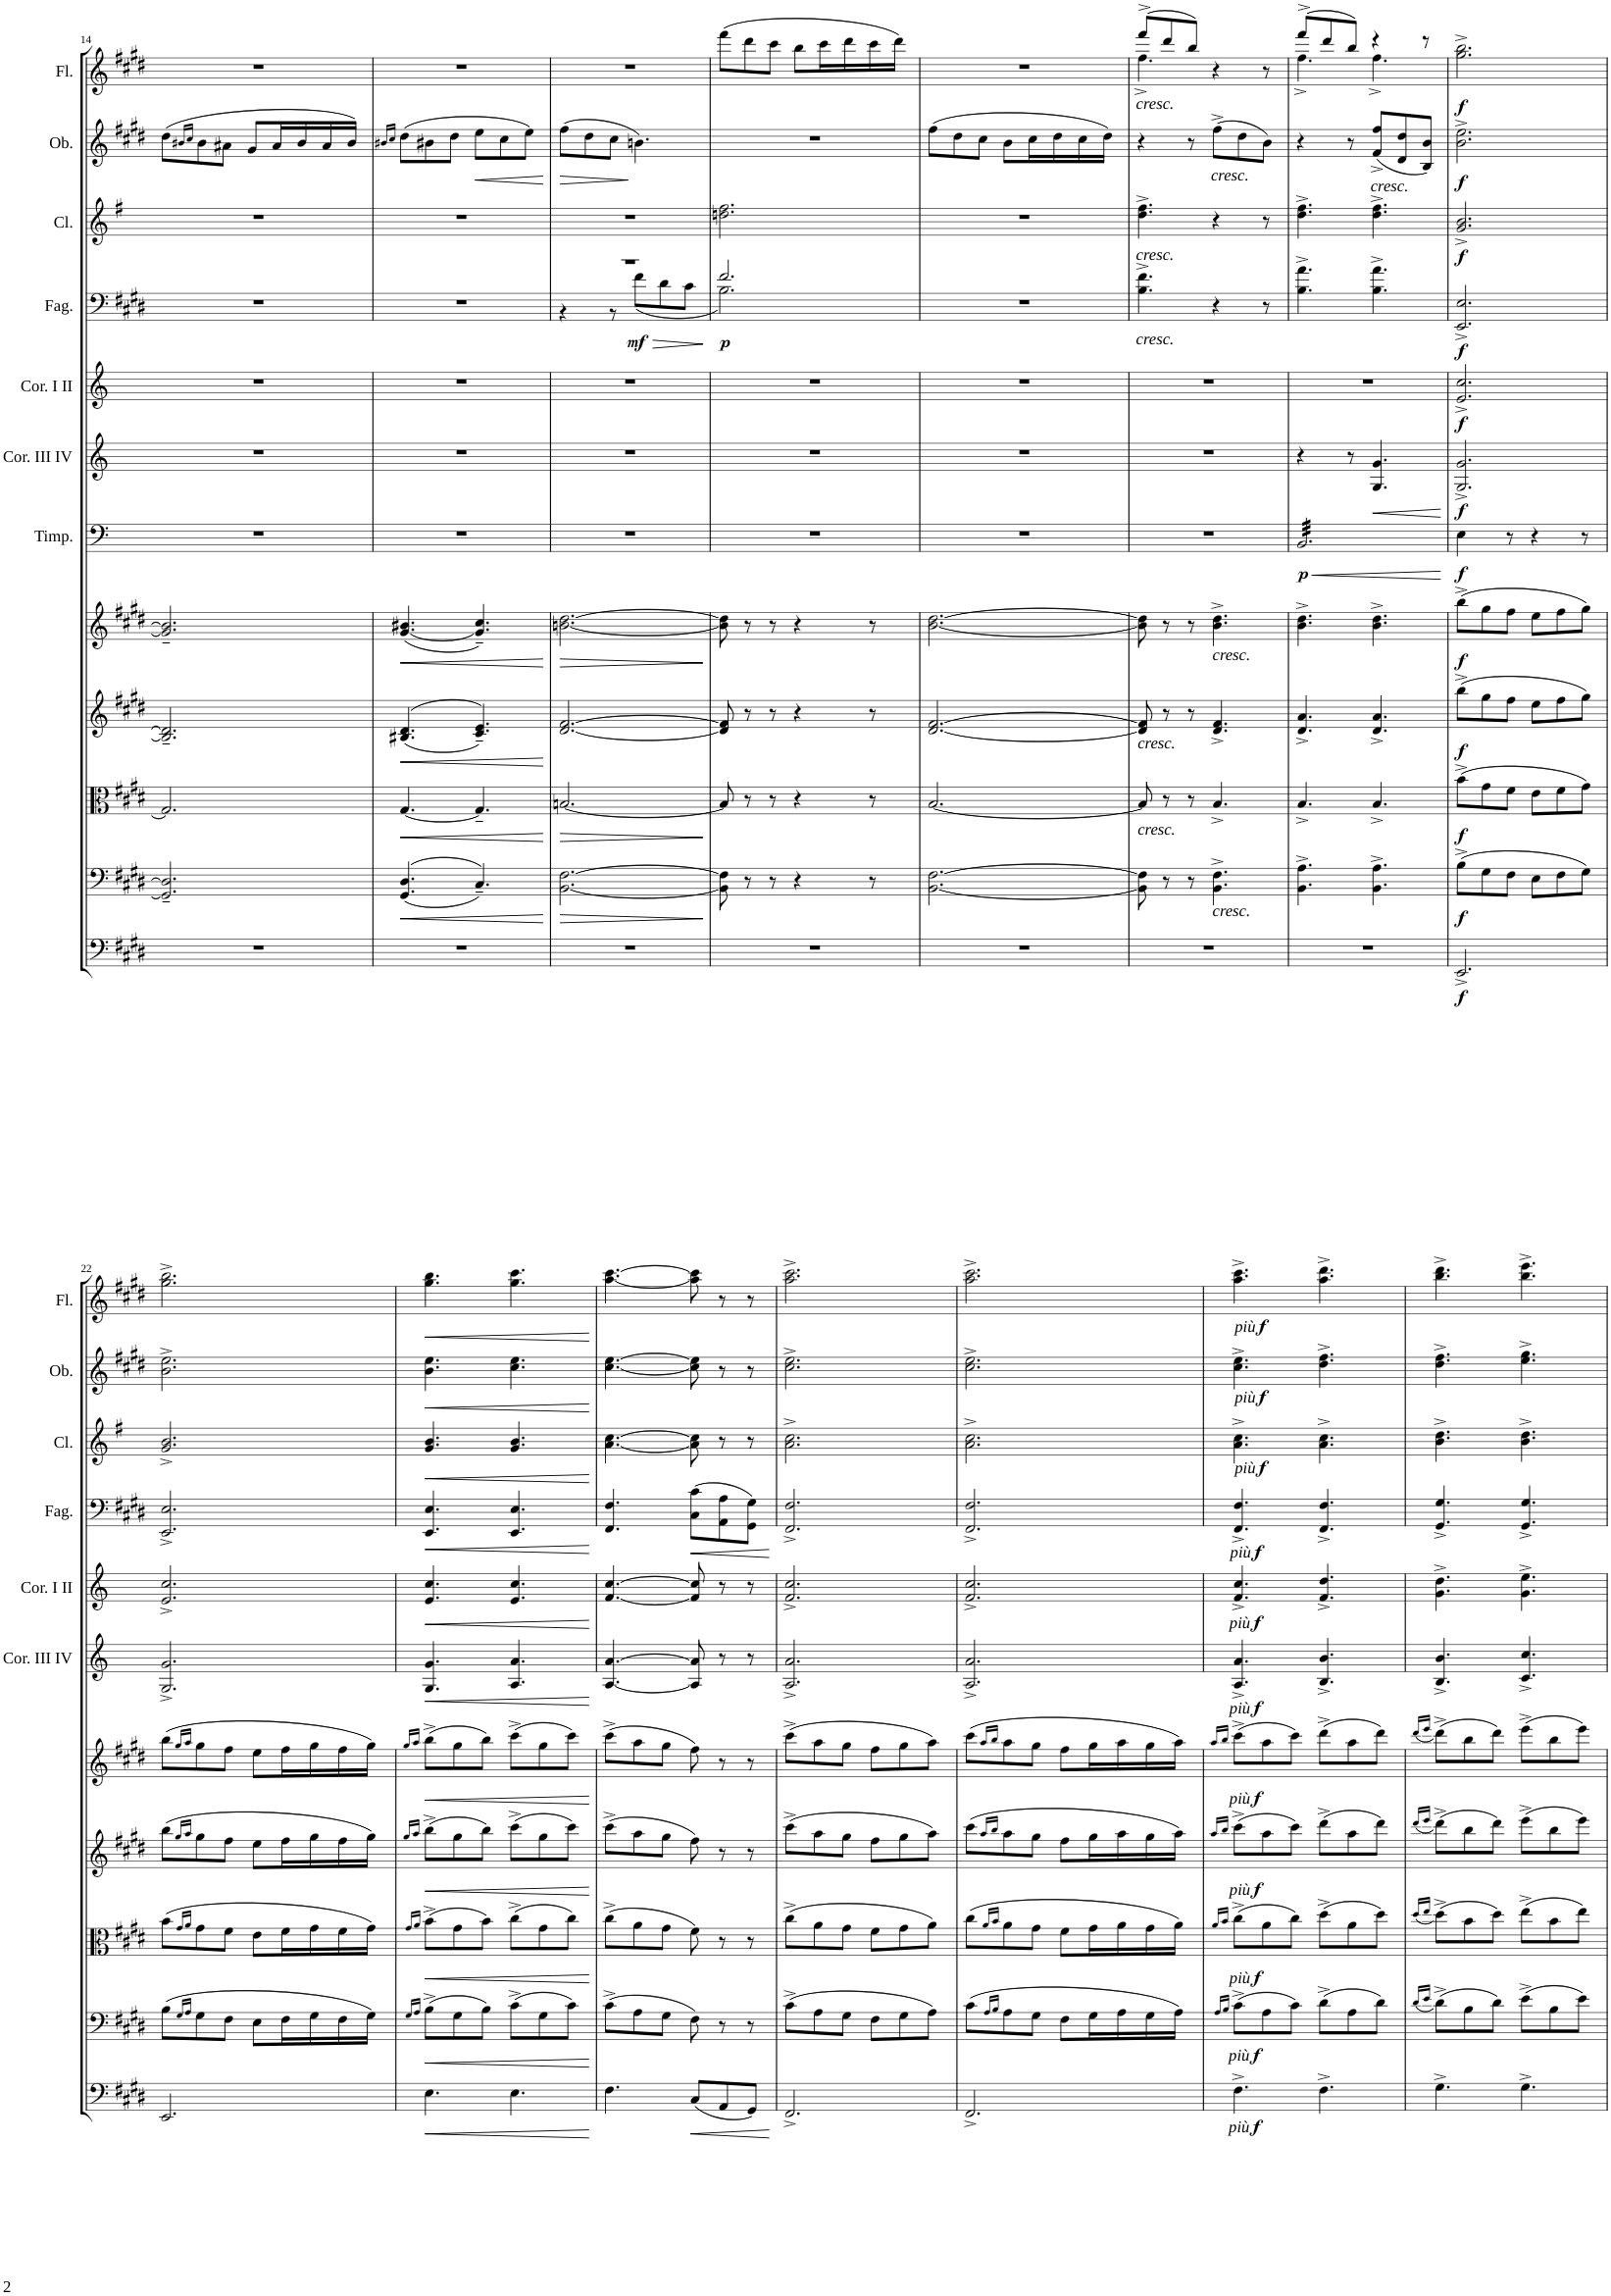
**kern	**dynam	**kern	**dynam	**kern	**dynam	**kern	**dynam	**kern	**dynam	**kern	**dynam	**kern	**dynam	**kern	**dynam	**kern	**dynam	**kern	**dynam	**kern	**dynam	**kern	**dynam
*part12	*part12	*part11	*part11	*part10	*part10	*part9	*part9	*part8	*part8	*part7	*part7	*part6	*part6	*part5	*part5	*part4	*part4	*part3	*part3	*part2	*part2	*part1	*part1
*staff12	*staff12	*staff11	*staff11	*staff10	*staff10	*staff9	*staff9	*staff8	*staff8	*staff7	*staff7	*staff6	*staff6	*staff5	*staff5	*staff4	*staff4	*staff3	*staff3	*staff2	*staff2	*staff1	*staff1
*I"Basso	*	*I"Violoncello	*	*I"Viola	*	*I"Violino II	*	*I"Violino I	*	*I"Timpani in E–H	*	*I"Corni in E III IV	*	*I"Corni in E I II	*	*I"Fagotti	*	*I"Clarinetti in A	*	*I"Oboi	*	*I"Flauti	*
*	*	*	*	*	*	*	*	*	*	*I'Timp.	*	*I'Cor. III IV	*	*I'Cor. I II	*	*I'Fag.	*	*I'Cl.	*	*I'Ob.	*	*I'Fl.	*
!!LO:PB:g=z
*clefF4	*	*clefF4	*	*clefC3	*	*clefG2	*	*clefG2	*	*clefF4	*	*clefG2	*	*clefG2	*	*clefF4	*	*clefG2	*	*clefG2	*	*clefG2	*
*Trd7c12	*	*	*	*	*	*	*	*	*	*	*	*Trd4c7	*	*Trd4c7	*	*	*	*Trd1c2	*	*	*	*	*
*k[f#c#g#d#]	*	*k[f#c#g#d#]	*	*k[f#c#g#d#]	*	*k[f#c#g#d#]	*	*k[f#c#g#d#]	*	*k[]	*	*k[]	*	*k[]	*	*k[f#c#g#d#]	*	*k[f#]	*	*k[f#c#g#d#]	*	*k[f#c#g#d#]	*
*M6/8	*	*M6/8	*	*M6/8	*	*M6/8	*	*M6/8	*	*M6/8	*	*M6/8	*	*M6/8	*	*M6/8	*	*M6/8	*	*M6/8	*	*M6/8	*
=14	=14	=14	=14	=14	=14	=14	=14	=14	=14	=14	=14	=14	=14	=14	=14	=14	=14	=14	=14	=14	=14	=14	=14
2.r	.	2.GG#/]~ 2.D#/]~	.	2.G#/]	.	2.B#/]~ 2.d#/]~	.	2.g#/]~ 2.b#/]~	.	2.r	.	2.r	.	2.r	.	2.r	.	2.r	.	(8dd#\L	.	2.r	.
.	.	.	.	.	.	.	.	.	.	.	.	.	.	.	.	.	.	.	.	16qb#X/LL	.	.	.
.	.	.	.	.	.	.	.	.	.	.	.	.	.	.	.	.	.	.	.	16qcc#/JJ	.	.	.
.	.	.	.	.	.	.	.	.	.	.	.	.	.	.	.	.	.	.	.	8b#\	.	.	.
.	.	.	.	.	.	.	.	.	.	.	.	.	.	.	.	.	.	.	.	8a#X\J	.	.	.
.	.	.	.	.	.	.	.	.	.	.	.	.	.	.	.	.	.	.	.	8g#/L	.	.	.
.	.	.	.	.	.	.	.	.	.	.	.	.	.	.	.	.	.	.	.	16a#/L	.	.	.
.	.	.	.	.	.	.	.	.	.	.	.	.	.	.	.	.	.	.	.	16b#/	.	.	.
.	.	.	.	.	.	.	.	.	.	.	.	.	.	.	.	.	.	.	.	16a#/	.	.	.
.	.	.	.	.	.	.	.	.	.	.	.	.	.	.	.	.	.	.	.	16b#/JJ)	.	.	.
=15	=15	=15	=15	=15	=15	=15	=15	=15	=15	=15	=15	=15	=15	=15	=15	=15	=15	=15	=15	=15	=15	=15	=15
.	.	.	.	.	.	.	.	.	.	.	.	.	.	.	.	.	.	.	.	16qb#X/LL	.	.	.
.	.	.	.	.	.	.	.	.	.	.	.	.	.	.	.	.	.	.	.	16qcc#/JJ	.	.	.
!	!	!	!LO:HP:b	!	!LO:HP:b	!	!LO:HP:b	!	!LO:HP:b	!	!	!	!	!	!	!	!	!	!	!	!	!	!
2.r	.	((>4.GG#/ 4.D#/	<	[4.G#/	<	((>4.B#X/ 4.d#/	<	([4.g#/ 4.b#X/	<	2.r	.	2.r	.	2.r	.	2.r	.	2.r	.	(8dd#\L	.	2.r	.
.	.	.	.	.	.	.	.	.	.	.	.	.	.	.	.	.	.	.	.	8b#X\	.	.	.
.	.	.	.	.	.	.	.	.	.	.	.	.	.	.	.	.	.	.	.	8dd#\J	.	.	.
!	!	!	!	!	!	!	!	!	!	!	!	!	!	!	!	!	!	!	!	!	!LO:HP:b	!	!
.	.	4.C#~/))	.	4.G#~/]	.	4.c#/~ 4.e/~))	.	4.g#/]~ 4.cc#/~)	.	.	.	.	.	.	.	.	.	.	.	8ee\L	<	.	.
.	.	.	.	.	.	.	.	.	.	.	.	.	.	.	.	.	.	.	.	8cc#\	.	.	.
.	.	.	.	.	.	.	.	.	.	.	.	.	.	.	.	.	.	.	.	8ee\J)	.	.	.
.	.	.	.	.	.	.	.	.	.	.	.	.	.	.	.	.	.	.	.	.	[	.	.
=16	=16	=16	=16	=16	=16	=16	=16	=16	=16	=16	=16	=16	=16	=16	=16	=16	=16	=16	=16	=16	=16	=16	=16
!	!	!	!LO:HP:b	!	!LO:HP:b	!	!	!	!LO:HP:b	!	!	!	!	!	!	!	!	!	!	!	!LO:HP:b	!	!
*	*	*	*	*	*	*	*	*	*	*	*	*	*	*	*	*^	*	*	*	*	*	*	*
2.r	.	[2.BB\ [2.F#\	>	[2.Bn/	>	[2.d#/ [2.f#/	.	[2.bn\ [2.dd#\	>	2.r	.	2.r	.	2.r	.	2.r	4r	.	2.r	.	(8ff#\L	>	2.r	.
.	.	.	.	.	.	.	.	.	.	.	.	.	.	.	.	.	.	.	.	.	8dd#\	.	.	.
.	.	.	.	.	.	.	.	.	.	.	.	.	.	.	.	.	8r	.	.	.	8cc#\J	.	.	.
!	!	!	!	!	!	!	!	!	!	!	!	!	!	!	!	!	!	!LO:HP:b	!	!	!	!	!	!
!	!	!	!	!	!	!	!	!	!	!	!	!	!	!	!	!	!	!LO:DY:n=1:b	!	!	!	!	!	!
.	.	.	.	.	.	.	.	.	.	.	.	.	.	.	.	.	(8f#\L	> mf	.	.	4.bn\)	]	.	.
.	.	.	.	.	.	.	.	.	.	.	.	.	.	.	.	.	8d#\	.	.	.	.	.	.	.
.	.	.	.	.	.	.	.	.	.	.	.	.	.	.	.	.	8c#\J	.	.	.	.	.	.	.
*	*	*	*	*	*	*	*	*	*	*	*	*	*	*	*	*v	*v	*	*	*	*	*	*	*
.	.	.	[	.	[	.	.	.	[	.	.	.	.	.	.	.	.	.	.	.	.	.	.
=17	=17	=17	=17	=17	=17	=17	=17	=17	=17	=17	=17	=17	=17	=17	=17	=17	=17	=17	=17	=17	=17	=17	=17
*	*	*	*	*	*	*	*	*	*	*	*	*	*	*	*	*^	*	*	*	*	*	*	*
!	!	!	!	!	!	!	!	!	!	!	!	!	!	!	!	!	!	!LO:DY:b	!	!	!	!	!	!
2.r	.	8BB\] 8F#\]	.	8B/]	.	8d#/] 8f#/]	.	8b\] 8dd#\]	.	2.r	.	2.r	.	2.r	.	2.f#/	2.B\)	p	2.ddn\ 2.ff#\	.	2.r	.	(8fff#\L	.
.	.	8r	.	8r	.	8r	.	8r	.	.	.	.	.	.	.	.	.	.	.	.	.	.	8ddd#\	.
.	.	8r	.	8r	.	8r	.	8r	.	.	.	.	.	.	.	.	.	.	.	.	.	.	8ccc#\J	.
.	.	4r	.	4r	.	4r	.	4r	.	.	.	.	.	.	.	.	.	.	.	.	.	.	8bb\L	.
.	.	.	.	.	.	.	.	.	.	.	.	.	.	.	.	.	.	.	.	.	.	.	16ccc#\L	.
.	.	.	.	.	.	.	.	.	.	.	.	.	.	.	.	.	.	.	.	.	.	.	16ddd#\	.
.	.	8r	.	8r	.	8r	.	8r	.	.	.	.	.	.	.	.	.	.	.	.	.	.	16ccc#\	.
.	.	.	.	.	.	.	.	.	.	.	.	.	.	.	.	.	.	.	.	.	.	.	16ddd#\JJ)	.
*	*	*	*	*	*	*	*	*	*	*	*	*	*	*	*	*v	*v	*	*	*	*	*	*	*
=18	=18	=18	=18	=18	=18	=18	=18	=18	=18	=18	=18	=18	=18	=18	=18	=18	=18	=18	=18	=18	=18	=18	=18
2.r	.	[2.BB\ [2.F#\	.	[2.B/	.	[2.d#/ [2.f#/	.	[2.b\ [2.dd#\	.	2.r	.	2.r	.	2.r	.	2.r	.	2.r	.	(8ff#\L	.	2.r	.
.	.	.	.	.	.	.	.	.	.	.	.	.	.	.	.	.	.	.	.	8dd#\	.	.	.
.	.	.	.	.	.	.	.	.	.	.	.	.	.	.	.	.	.	.	.	8cc#\J	.	.	.
.	.	.	.	.	.	.	.	.	.	.	.	.	.	.	.	.	.	.	.	8b\L	.	.	.
.	.	.	.	.	.	.	.	.	.	.	.	.	.	.	.	.	.	.	.	16cc#\L	.	.	.
.	.	.	.	.	.	.	.	.	.	.	.	.	.	.	.	.	.	.	.	16dd#\	.	.	.
.	.	.	.	.	.	.	.	.	.	.	.	.	.	.	.	.	.	.	.	16cc#\	.	.	.
.	.	.	.	.	.	.	.	.	.	.	.	.	.	.	.	.	.	.	.	16dd#\JJ)	.	.	.
=19	=19	=19	=19	=19	=19	=19	=19	=19	=19	=19	=19	=19	=19	=19	=19	=19	=19	=19	=19	=19	=19	=19	=19
*	*	*	*	*	*	*	*	*	*	*	*	*	*	*	*	*	*	*	*	*	*	*^	*
!	!	!	!	!	!	!	!	!	!	!	!	!	!	!	!	!	!	!	!	!	!	!LO:TX:b:i:t=cresc.	!	!
!	!	!	!	!	!	!	!	!	!	!	!	!	!	!	!	!	!	!LO:TX:b:i:t=cresc.	!	!	!	!	!	!
!	!	!	!	!	!	!	!	!	!	!	!	!	!	!	!	!LO:TX:b:i:t=cresc.	!	!	!	!	!	!	!	!
!	!	!	!	!	!	!LO:TX:b:i:t=cresc.	!	!	!	!	!	!	!	!	!	!	!	!	!	!	!	!	!	!
!	!	!	!	!LO:TX:b:i:t=cresc.	!	!	!	!	!	!	!	!	!	!	!	!	!	!	!	!	!	!	!	!
2.r	.	8BB\] 8F#\]	.	8B/]	.	8d#/] 8f#/]	.	8b\] 8dd#\]	.	2.r	.	2.r	.	2.r	.	4.B\^ 4.f#\^	.	4.dd\^ 4.ff#\^	.	4r	.	(8fff#^/L	4.ff#^\	.
.	.	8r	.	8r	.	8r	.	8r	.	.	.	.	.	.	.	.	.	.	.	.	.	8ddd#/	.	.
.	.	8r	.	8r	.	8r	.	8r	.	.	.	.	.	.	.	.	.	.	.	8r	.	8bb/J)	.	.
!	!	!	!	!	!	!	!	!	!	!	!	!	!	!	!	!	!	!	!	!LO:TX:b:i:t=cresc.	!	!	!	!
!	!	!	!	!	!	!	!	!LO:TX:b:i:t=cresc.	!	!	!	!	!	!	!	!	!	!	!	!	!	!	!	!
!	!	!LO:TX:b:i:t=cresc.	!	!	!	!	!	!	!	!	!	!	!	!	!	!	!	!	!	!	!	!	!	!
.	.	4.BB\^ 4.F#\^	.	4.B^/	.	4.d#/^ 4.f#/^	.	4.b\^ 4.dd#\^	.	.	.	.	.	.	.	4r	.	4r	.	(8ff#^\L	.	4r	4.ryy	.
.	.	.	.	.	.	.	.	.	.	.	.	.	.	.	.	.	.	.	.	8dd#\	.	.	.	.
.	.	.	.	.	.	.	.	.	.	.	.	.	.	.	.	8r	.	8r	.	8b\J)	.	8r	.	.
=20	=20	=20	=20	=20	=20	=20	=20	=20	=20	=20	=20	=20	=20	=20	=20	=20	=20	=20	=20	=20	=20	=20	=20	=20
*	*	*	*	*	*	*	*	*	*	*^	*	*	*	*	*	*	*	*	*	*	*	*	*	*
!	!	!	!	!	!	!	!	!	!	!	!	!LO:DY:b	!	!	!	!	!	!	!	!	!	!	!	!	!
*	*	*	*	*	*	*	*	*	*	*tremolo	*	*	*	*	*	*	*	*	*	*	*	*	*	*	*
2.r	.	4.BB\^ 4.A\^	.	4.B^/	.	4.d#/^ 4.a/^	.	4.b\^ 4.dd#\^	.	32BB/LLL	32BB!LLL	p	4r	.	2.r	.	4.B\^ 4.a\^	.	4.dd\^ 4.ff#\^	.	4r	.	(8fff#^/L	4.ff#^\	.
.	.	.	.	.	.	.	.	.	.	32BB/	32BB!	.	.	.	.	.	.	.	.	.	.	.	.	.	.
.	.	.	.	.	.	.	.	.	.	32BB/	32BB!	.	.	.	.	.	.	.	.	.	.	.	.	.	.
.	.	.	.	.	.	.	.	.	.	32BB/	32BB!	.	.	.	.	.	.	.	.	.	.	.	.	.	.
.	.	.	.	.	.	.	.	.	.	32BB/	32BB!	.	.	.	.	.	.	.	.	.	.	.	8ddd#/	.	.
.	.	.	.	.	.	.	.	.	.	32BB/	32BB!	.	.	.	.	.	.	.	.	.	.	.	.	.	.
.	.	.	.	.	.	.	.	.	.	32BB/	32BB!	.	.	.	.	.	.	.	.	.	.	.	.	.	.
.	.	.	.	.	.	.	.	.	.	32BB/	32BB!	.	.	.	.	.	.	.	.	.	.	.	.	.	.
.	.	.	.	.	.	.	.	.	.	32BB/	32BB!	.	8r	.	.	.	.	.	.	.	8r	.	8bb/J)	.	.
.	.	.	.	.	.	.	.	.	.	32BB/	32BB!	.	.	.	.	.	.	.	.	.	.	.	.	.	.
.	.	.	.	.	.	.	.	.	.	32BB/	32BB!	.	.	.	.	.	.	.	.	.	.	.	.	.	.
.	.	.	.	.	.	.	.	.	.	32BB/	32BB!JJJ	.	.	.	.	.	.	.	.	.	.	.	.	.	.
!	!	!	!	!	!	!	!	!	!	!	!	!	!	!	!	!	!	!	!	!	!LO:TX:b:i:t=cresc.	!	!	!	!
!	!	!	!	!	!	!	!	!	!	!	!	!	!	!LO:HP:b	!	!	!	!	!	!	!	!	!	!	!
.	.	4.BB\^ 4.A\^	.	4.B^/	.	4.d#/^ 4.a/^	.	4.b\^ 4.dd#\^	.	32BB/	32BB!LLL	.	4.G/ 4.g/	<	.	.	4.B\^ 4.a\^	.	4.dd\^ 4.ff#\^	.	(8f#/^ 8ff#/^L	.	4r	4.ff#^\	.
.	.	.	.	.	.	.	.	.	.	32BB/	32BB!	.	.	.	.	.	.	.	.	.	.	.	.	.	.
.	.	.	.	.	.	.	.	.	.	32BB/	32BB!	.	.	.	.	.	.	.	.	.	.	.	.	.	.
.	.	.	.	.	.	.	.	.	.	32BB/	32BB!	.	.	.	.	.	.	.	.	.	.	.	.	.	.
.	.	.	.	.	.	.	.	.	.	32BB/	32BB!	.	.	.	.	.	.	.	.	.	8d#/ 8dd#/	.	.	.	.
.	.	.	.	.	.	.	.	.	.	32BB/	32BB!	.	.	.	.	.	.	.	.	.	.	.	.	.	.
.	.	.	.	.	.	.	.	.	.	32BB/	32BB!	.	.	.	.	.	.	.	.	.	.	.	.	.	.
.	.	.	.	.	.	.	.	.	.	32BB/	32BB!	.	.	.	.	.	.	.	.	.	.	.	.	.	.
.	.	.	.	.	.	.	.	.	.	32BB/	32BB!	.	.	.	.	.	.	.	.	.	8B/ 8b/J)	.	8r	.	.
.	.	.	.	.	.	.	.	.	.	32BB/	32BB!	.	.	.	.	.	.	.	.	.	.	.	.	.	.
.	.	.	.	.	.	.	.	.	.	32BB/	32BB!	.	.	.	.	.	.	.	.	.	.	.	.	.	.
.	.	.	.	.	.	.	.	.	.	32BB/JJJ	32BB!JJJ	.	.	.	.	.	.	.	.	.	.	.	.	.	.
*	*	*	*	*	*	*	*	*	*	*Xtremolo	*	*	*	*	*	*	*	*	*	*	*	*	*	*	*
*	*	*	*	*	*	*	*	*	*	*	*	*	*	*	*	*	*	*	*	*	*	*	*v	*v	*
=21	=21	=21	=21	=21	=21	=21	=21	=21	=21	=21	=21	=21	=21	=21	=21	=21	=21	=21	=21	=21	=21	=21	=21	=21
!	!LO:DY:b	!	!LO:DY:b	!	!LO:DY:b	!	!LO:DY:b	!	!LO:DY:b	!	!	!LO:DY:b	!	!LO:DY:b	!	!LO:DY:b	!	!LO:DY:b	!	!LO:DY:b	!	!LO:DY:b	!	!LO:DY:b
*	*	*	*	*	*	*	*	*	*	*v	*v	*	*	*	*	*	*	*	*	*	*	*	*	*
2.EE^/	f	(8B^\L	f	(8b^\L	f	(8bb^\L	f	(8bb^\L	f	4E\	f	2.G/^ 2.g/^	f	2.e/^ 2.cc/^	f	2.EE/^ 2.E/^	f	2.g/^ 2.b/^	f	2.b\^ 2.ee\^	f	2.gg#\^ 2.bb\^	f
.	.	8G#\	.	8g#\	.	8gg#\	.	8gg#\	.	.	.	.	.	.	.	.	.	.	.	.	.	.	.
.	.	8F#\J	.	8f#\J	.	8ff#\J	.	8ff#\J	.	8r	.	.	.	.	.	.	.	.	.	.	.	.	.
.	.	8E\L	.	8e\L	.	8ee\L	.	8ee\L	.	4r	.	.	.	.	.	.	.	.	.	.	.	.	.
.	.	8F#\	.	8f#\	.	8ff#\	.	8ff#\	.	.	.	.	.	.	.	.	.	.	.	.	.	.	.
.	.	8G#\J)	.	8g#\J)	.	8gg#\J)	.	8gg#\J)	.	8r	.	.	.	.	.	.	.	.	.	.	.	.	.
!!LO:LB:g=z
=22	=22	=22	=22	=22	=22	=22	=22	=22	=22	=22	=22	=22	=22	=22	=22	=22	=22	=22	=22	=22	=22	=22	=22
2.EE/	.	(8B\L	.	(8b\L	.	(8bb\L	.	(8bb\L	.	2.r	.	2.G/^ 2.g/^	.	2.e/^ 2.cc/^	.	2.EE/^ 2.E/^	.	2.g/^ 2.b/^	.	2.b\^ 2.ee\^	.	2.gg#\^ 2.bb\^	.
.	.	16qG#/LL	.	16qg#/LL	.	16qgg#/LL	.	16qgg#/LL	.	.	.	.	.	.	.	.	.	.	.	.	.	.	.
.	.	16qA/JJ	.	16qa/JJ	.	16qaa/JJ	.	16qaa/JJ	.	.	.	.	.	.	.	.	.	.	.	.	.	.	.
.	.	8G#\	.	8g#\	.	8gg#\	.	8gg#\	.	.	.	.	.	.	.	.	.	.	.	.	.	.	.
.	.	8F#\J	.	8f#\J	.	8ff#\J	.	8ff#\J	.	.	.	.	.	.	.	.	.	.	.	.	.	.	.
.	.	8E\L	.	8e\L	.	8ee\L	.	8ee\L	.	.	.	.	.	.	.	.	.	.	.	.	.	.	.
.	.	16F#\L	.	16f#\L	.	16ff#\L	.	16ff#\L	.	.	.	.	.	.	.	.	.	.	.	.	.	.	.
.	.	16G#\	.	16g#\	.	16gg#\	.	16gg#\	.	.	.	.	.	.	.	.	.	.	.	.	.	.	.
.	.	16F#\	.	16f#\	.	16ff#\	.	16ff#\	.	.	.	.	.	.	.	.	.	.	.	.	.	.	.
.	.	16G#\JJ)	.	16g#\JJ)	.	16gg#\JJ)	.	16gg#\JJ)	.	.	.	.	.	.	.	.	.	.	.	.	.	.	.
=23	=23	=23	=23	=23	=23	=23	=23	=23	=23	=23	=23	=23	=23	=23	=23	=23	=23	=23	=23	=23	=23	=23	=23
.	.	16qG#/LL	.	16qg#/LL	.	16qgg#/LL	.	16qgg#/LL	.	.	.	.	.	.	.	.	.	.	.	.	.	.	.
.	.	16qA/JJ	.	16qa/JJ	.	16qaa/JJ	.	16qaa/JJ	.	.	.	.	.	.	.	.	.	.	.	.	.	.	.
!	!LO:HP:b	!	!	!	!	!	!	!	!	!	!	!	!	!	!	!	!LO:HP:b	!	!LO:HP:b	!	!LO:HP:b	!	!LO:HP:b
4.E\	<	(>8B^\L	.	(>8b^\L	.	(>8bb^\L	.	(>8bb^\L	.	2.r	.	4.G/ 4.g/	.	4.e/ 4.cc/	.	4.EE/ 4.E/	<	4.g/ 4.b/	<	4.b\ 4.ee\	<	4.gg#\ 4.bb\	<
.	.	8G#\	.	8g#\	.	8gg#\	.	8gg#\	.	.	.	.	.	.	.	.	.	.	.	.	.	.	.
.	.	8B\J)	.	8b\J)	.	8bb\J)	.	8bb\J)	.	.	.	.	.	.	.	.	.	.	.	.	.	.	.
4.E\	.	(8c#^\L	.	(8cc#^\L	.	(8ccc#^\L	.	(8ccc#^\L	.	.	.	4.A/ 4.a/	.	4.e/ 4.cc/	.	4.EE/ 4.E/	.	4.g/ 4.b/	.	4.cc#\ 4.ee\	.	4.gg#\ 4.ccc#\	.
.	.	8G#\	.	8g#\	.	8gg#\	.	8gg#\	.	.	.	.	.	.	.	.	.	.	.	.	.	.	.
.	.	8c#\J)	.	8cc#\J)	.	8ccc#\J)	.	8ccc#\J)	.	.	.	.	.	.	.	.	.	.	.	.	.	.	.
.	.	.	]	.	]	.	[	.	]	.	.	.	[	.	.	.	]	.	[	.	[	.	[
=24	=24	=24	=24	=24	=24	=24	=24	=24	=24	=24	=24	=24	=24	=24	=24	=24	=24	=24	=24	=24	=24	=24	=24
4.F#\	.	(8c#^\L	.	(8cc#^\L	.	(8ccc#^\L	.	(8ccc#^\L	.	2.r	.	[4.A/ [4.a/	.	[4.f/ [4.cc/	.	4.FF#/ 4.F#/	.	[4.a\ [4.cc\	.	[4.cc#\ [4.ee\	.	[4.aa\ [4.ccc#\	.
.	.	8A\	.	8a\	.	8aa\	.	8aa\	.	.	.	.	.	.	.	.	.	.	.	.	.	.	.
.	.	8G#\J	.	8g#\J	.	8gg#\J	.	8gg#\J	.	.	.	.	.	.	.	.	.	.	.	.	.	.	.
(8C#/L	.	8F#\)	.	8f#\)	.	8ff#\)	.	8ff#\)	.	.	.	8A/] 8a/]	.	8f/] 8cc/]	.	(8C#\ 8c#\L	.	8a\] 8cc\]	.	8cc#\] 8ee\]	.	8aa\] 8ccc#\]	.
8AA/	.	8r	.	8r	.	8r	.	8r	.	.	.	8r	.	8r	.	8AA\ 8A\	.	8r	.	8r	.	8r	.
8GG#/J)	.	8r	.	8r	.	8r	.	8r	.	.	.	8r	.	8r	.	8GG#\ 8G#\J)	.	8r	.	8r	.	8r	.
.	[	.	.	.	.	.	.	.	.	.	.	.	.	.	.	.	[	.	.	.	.	.	.
=25	=25	=25	=25	=25	=25	=25	=25	=25	=25	=25	=25	=25	=25	=25	=25	=25	=25	=25	=25	=25	=25	=25	=25
2.FF#^/	.	(8c#^\L	.	(8cc#^\L	.	(8ccc#^\L	.	(8ccc#^\L	.	2.r	.	2.A/^ 2.a/^	.	2.f/^ 2.cc/^	.	2.FF#/^ 2.F#/^	.	2.a\^ 2.cc\^	.	2.cc#\^ 2.ee\^	.	2.aa\^ 2.ccc#\^	.
.	.	8A\	.	8a\	.	8aa\	.	8aa\	.	.	.	.	.	.	.	.	.	.	.	.	.	.	.
.	.	8G#\J	.	8g#\J	.	8gg#\J	.	8gg#\J	.	.	.	.	.	.	.	.	.	.	.	.	.	.	.
.	.	8F#\L	.	8f#\L	.	8ff#\L	.	8ff#\L	.	.	.	.	.	.	.	.	.	.	.	.	.	.	.
.	.	8G#\	.	8g#\	.	8gg#\	.	8gg#\	.	.	.	.	.	.	.	.	.	.	.	.	.	.	.
.	.	8A\J)	.	8a\J)	.	8aa\J)	.	8aa\J)	.	.	.	.	.	.	.	.	.	.	.	.	.	.	.
=26	=26	=26	=26	=26	=26	=26	=26	=26	=26	=26	=26	=26	=26	=26	=26	=26	=26	=26	=26	=26	=26	=26	=26
2.FF#^/	.	(8c#\L	.	(8cc#\L	.	(8ccc#\L	.	(8ccc#\L	.	2.r	.	2.A/^ 2.a/^	.	2.f/^ 2.cc/^	.	2.FF#/^ 2.F#/^	.	2.a\^ 2.cc\^	.	2.cc#\^ 2.ee\^	.	2.aa\^ 2.ccc#\^	.
.	.	16qA/LL	.	16qa/LL	.	16qaa/LL	.	16qaa/LL	.	.	.	.	.	.	.	.	.	.	.	.	.	.	.
.	.	16qB/JJ	.	16qb/JJ	.	16qbb/JJ	.	16qbb/JJ	.	.	.	.	.	.	.	.	.	.	.	.	.	.	.
.	.	8A\	.	8a\	.	8aa\	.	8aa\	.	.	.	.	.	.	.	.	.	.	.	.	.	.	.
.	.	8G#\J	.	8g#\J	.	8gg#\J	.	8gg#\J	.	.	.	.	.	.	.	.	.	.	.	.	.	.	.
.	.	8F#\L	.	8f#\L	.	8ff#\L	.	8ff#\L	.	.	.	.	.	.	.	.	.	.	.	.	.	.	.
.	.	16G#\L	.	16g#\L	.	16gg#\L	.	16gg#\L	.	.	.	.	.	.	.	.	.	.	.	.	.	.	.
.	.	16A\	.	16a\	.	16aa\	.	16aa\	.	.	.	.	.	.	.	.	.	.	.	.	.	.	.
.	.	16G#\	.	16g#\	.	16gg#\	.	16gg#\	.	.	.	.	.	.	.	.	.	.	.	.	.	.	.
.	.	16A\JJ)	.	16a\JJ)	.	16aa\JJ)	.	16aa\JJ)	.	.	.	.	.	.	.	.	.	.	.	.	.	.	.
=27	=27	=27	=27	=27	=27	=27	=27	=27	=27	=27	=27	=27	=27	=27	=27	=27	=27	=27	=27	=27	=27	=27	=27
.	.	16qA/LL	.	16qa/LL	.	16qaa/LL	.	16qaa/LL	.	.	.	.	.	.	.	.	.	.	.	.	.	.	.
.	.	16qB/JJ	.	16qb/JJ	.	16qbb/JJ	.	16qbb/JJ	.	.	.	.	.	.	.	.	.	.	.	.	.	.	.
!	!	!	!	!	!	!	!	!	!	!	!	!	!	!	!	!	!	!	!	!	!	!LO:TX:b:i:t=più	!
!	!	!	!	!	!	!	!	!	!	!	!	!	!	!	!	!	!	!	!	!LO:TX:b:i:t=più	!	!	!
!	!	!	!	!	!	!	!	!	!	!	!	!	!	!	!	!	!	!LO:TX:b:i:t=più	!	!	!	!	!
!	!	!	!	!	!	!	!	!	!	!	!	!	!	!	!	!LO:TX:b:i:t=più	!	!	!	!	!	!	!
!	!	!	!	!	!	!	!	!	!	!	!	!	!	!LO:TX:b:i:t=più	!	!	!	!	!	!	!	!	!
!	!	!	!	!	!	!	!	!	!	!	!	!LO:TX:b:i:t=più	!	!	!	!	!	!	!	!	!	!	!
!	!	!	!	!	!	!	!	!LO:TX:b:i:t=più	!	!	!	!	!	!	!	!	!	!	!	!	!	!	!
!	!	!	!	!	!	!LO:TX:b:i:t=più	!	!	!	!	!	!	!	!	!	!	!	!	!	!	!	!	!
!	!	!	!	!LO:TX:b:i:t=più	!	!	!	!	!	!	!	!	!	!	!	!	!	!	!	!	!	!	!
!	!	!LO:TX:b:i:t=più	!	!	!	!	!	!	!	!	!	!	!	!	!	!	!	!	!	!	!	!	!
!LO:TX:b:i:t=più	!	!	!	!	!	!	!	!	!	!	!	!	!	!	!	!	!	!	!	!	!	!	!
4.F#^\	.	(>8c#^\L	.	(>8cc#^\L	.	(>8ccc#^\L	.	(>8ccc#^\L	.	2.r	.	4.A/^ 4.a/^	.	4.f/^ 4.cc/^	.	4.FF#/^ 4.F#/^	.	4.a\^ 4.cc\^	.	4.cc#\^ 4.ee\^	.	4.aa\^ 4.ccc#\^	.
.	.	8A\	.	8a\	.	8aa\	.	8aa\	.	.	.	.	.	.	.	.	.	.	.	.	.	.	.
.	.	8c#\J)	.	8cc#\J)	.	8ccc#\J)	.	8ccc#\J)	.	.	.	.	.	.	.	.	.	.	.	.	.	.	.
4.F#^\	.	(8d#^\L	.	(8dd#^\L	.	(8ddd#^\L	.	(8ddd#^\L	.	.	.	4.B/^ 4.b/^	.	4.f/^ 4.dd/^	.	4.FF#/^ 4.F#/^	.	4.a\^ 4.cc\^	.	4.dd#\^ 4.ff#\^	.	4.aa\^ 4.ddd#\^	.
.	.	8A\	.	8a\	.	8aa\	.	8aa\	.	.	.	.	.	.	.	.	.	.	.	.	.	.	.
.	.	8d#\J)	.	8dd#\J)	.	8ddd#\J)	.	8ddd#\J)	.	.	.	.	.	.	.	.	.	.	.	.	.	.	.
=28	=28	=28	=28	=28	=28	=28	=28	=28	=28	=28	=28	=28	=28	=28	=28	=28	=28	=28	=28	=28	=28	=28	=28
.	.	(16qd#/LL	.	(16qdd#/LL	.	(16qddd#/LL	.	(16qddd#/LL	.	.	.	.	.	.	.	.	.	.	.	.	.	.	.
.	.	16qe/JJ	.	16qee/JJ	.	16qeee/JJ	.	16qeee/JJ	.	.	.	.	.	.	.	.	.	.	.	.	.	.	.
4.G#^\	.	(>8d#^\L)	.	(>8dd#^\L)	.	(>8ddd#^\L)	.	(>8ddd#^\L)	.	2.r	.	4.B/^ 4.b/^	.	4.g\^ 4.dd\^	.	4.GG#/^ 4.G#/^	.	4.b\^ 4.dd\^	.	4.dd#\^ 4.ff#\^	.	4.bb\^ 4.ddd#\^	.
.	.	8B\	.	8b\	.	8bb\	.	8bb\	.	.	.	.	.	.	.	.	.	.	.	.	.	.	.
.	.	8d#\J)	.	8dd#\J)	.	8ddd#\J)	.	8ddd#\J)	.	.	.	.	.	.	.	.	.	.	.	.	.	.	.
4.G#^\	.	(8e^\L	.	(8ee^\L	.	(8eee^\L	.	(8eee^\L	.	.	.	4.c/^ 4.cc/^	.	4.g\^ 4.ee\^	.	4.GG#/^ 4.G#/^	.	4.b\^ 4.dd\^	.	4.ee\^ 4.gg#\^	.	4.bb\^ 4.eee\^	.
.	.	8B\	.	8b\	.	8bb\	.	8bb\	.	.	.	.	.	.	.	.	.	.	.	.	.	.	.
.	.	8e\J)	.	8ee\J)	.	8eee\J)	.	8eee\J)	.	.	.	.	.	.	.	.	.	.	.	.	.	.	.
=	=	=	=	=	=	=	=	=	=	=	=	=	=	=	=	=	=	=	=	=	=	=	=
*-	*-	*-	*-	*-	*-	*-	*-	*-	*-	*-	*-	*-	*-	*-	*-	*-	*-	*-	*-	*-	*-	*-	*-
